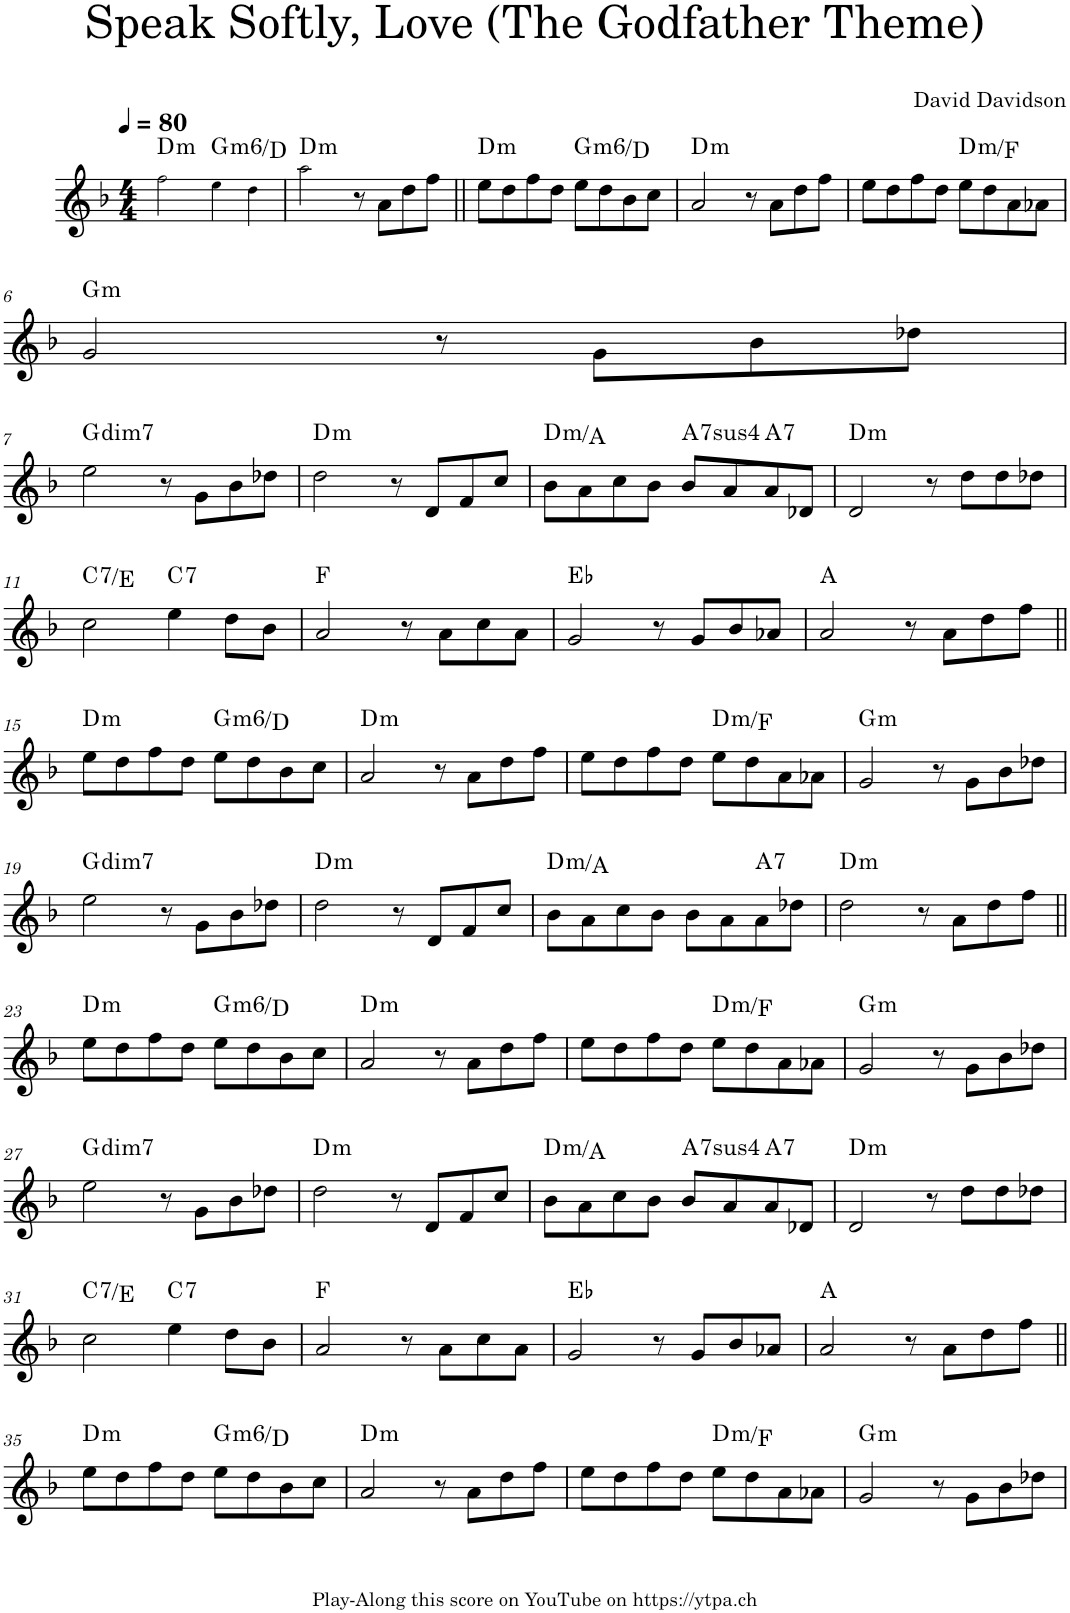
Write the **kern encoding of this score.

**kern	**harte
*part1	*part1
*staff1	*
*I"Piano	*
*I'Pno.	*
*clefG2	*
*k[b-]	*
*M4/4	*
*MM80	*
=1	=1
!	!LO:H:kt=m
2ff!\	D:min
!	!LO:H:kt=m6
4ee!\	G:min6/5
4dd!\	.
=2	=2
!	!LO:H:kt=m
2aa!\	D:min
8r	.
8a\L	.
8dd\	.
8ff\J	.
=3||	=3||
!	!LO:H:kt=m
8ee\L	D:min
8dd\	.
8ff\	.
8dd\J	.
!	!LO:H:kt=m6
8ee\L	G:min6/5
8dd\	.
8b-\	.
8cc\J	.
=4	=4
!	!LO:H:kt=m
2a/	D:min
8r	.
8a\L	.
8dd\	.
8ff\J	.
=5	=5
8ee\L	.
8dd\	.
8ff\	.
8dd\J	.
!	!LO:H:kt=m
8ee\L	D:min/b3
8dd\	.
8a\	.
8a-X\J	.
!!LO:LB:g=z
=6	=6
!	!LO:H:kt=m
2g/	G:min
8r	.
8g\L	.
8b-\	.
8dd-X\J	.
!!LO:LB:g=z
=7	=7
!	!LO:H:kt=dim7
2ee\	G:dim7
8r	.
8g\L	.
8b-\	.
8dd-X\J	.
=8	=8
!	!LO:H:kt=m
2dd\	D:min
8r	.
8d/L	.
8f/	.
8cc/J	.
=9	=9
!	!LO:H:kt=m
8b-\L	D:min/5
8a\	.
8cc\	.
8b-\J	.
!	!LO:H:kt=74
8b-/L	A:sus4(7)
8a/	.
!	!LO:H:kt=7
8a/	A:7
8d-X/J	.
=10	=10
!	!LO:H:kt=m
2d/	D:min
8r	.
8dd\L	.
8dd\	.
8dd-X\J	.
!!LO:LB:g=z
=11	=11
!	!LO:H:kt=7
2cc\	C:7/3
!	!LO:H:kt=7
4ee\	C:7
8dd\L	.
8b-\J	.
=12	=12
2a/	F:maj
8r	.
8a\L	.
8cc\	.
8a\J	.
=13	=13
2g/	Eb:maj
8r	.
8g/L	.
8b-/	.
8a-X/J	.
=14	=14
2a/	A:maj
8r	.
8a\L	.
8dd\	.
8ff\J	.
!!LO:LB:g=z
=15||	=15||
!	!LO:H:kt=m
8ee\L	D:min
8dd\	.
8ff\	.
8dd\J	.
!	!LO:H:kt=m6
8ee\L	G:min6/5
8dd\	.
8b-\	.
8cc\J	.
=16	=16
!	!LO:H:kt=m
2a/	D:min
8r	.
8a\L	.
8dd\	.
8ff\J	.
=17	=17
8ee\L	.
8dd\	.
8ff\	.
8dd\J	.
!	!LO:H:kt=m
8ee\L	D:min/b3
8dd\	.
8a\	.
8a-X\J	.
=18	=18
!	!LO:H:kt=m
2g/	G:min
8r	.
8g\L	.
8b-\	.
8dd-X\J	.
!!LO:LB:g=z
=19	=19
!	!LO:H:kt=dim7
2ee\	G:dim7
8r	.
8g\L	.
8b-\	.
8dd-X\J	.
=20	=20
!	!LO:H:kt=m
2dd\	D:min
8r	.
8d/L	.
8f/	.
8cc/J	.
=21	=21
!	!LO:H:kt=m
8b-\L	D:min/5
8a\	.
8cc\	.
8b-\J	.
8b-\L	.
8a\	.
!	!LO:H:kt=7
8a\	A:7
8dd-X\J	.
=22	=22
!	!LO:H:kt=m
2dd\	D:min
8r	.
8a\L	.
8dd\	.
8ff\J	.
!!LO:LB:g=z
=23||	=23||
!	!LO:H:kt=m
8ee\L	D:min
8dd\	.
8ff\	.
8dd\J	.
!	!LO:H:kt=m6
8ee\L	G:min6/5
8dd\	.
8b-\	.
8cc\J	.
=24	=24
!	!LO:H:kt=m
2a/	D:min
8r	.
8a\L	.
8dd\	.
8ff\J	.
=25	=25
8ee\L	.
8dd\	.
8ff\	.
8dd\J	.
!	!LO:H:kt=m
8ee\L	D:min/b3
8dd\	.
8a\	.
8a-X\J	.
=26	=26
!	!LO:H:kt=m
2g/	G:min
8r	.
8g\L	.
8b-\	.
8dd-X\J	.
!!LO:LB:g=z
=27	=27
!	!LO:H:kt=dim7
2ee\	G:dim7
8r	.
8g\L	.
8b-\	.
8dd-X\J	.
=28	=28
!	!LO:H:kt=m
2dd\	D:min
8r	.
8d/L	.
8f/	.
8cc/J	.
=29	=29
!	!LO:H:kt=m
8b-\L	D:min/5
8a\	.
8cc\	.
8b-\J	.
!	!LO:H:kt=74
8b-/L	A:sus4(7)
8a/	.
!	!LO:H:kt=7
8a/	A:7
8d-X/J	.
=30	=30
!	!LO:H:kt=m
2d/	D:min
8r	.
8dd\L	.
8dd\	.
8dd-X\J	.
!!LO:LB:g=z
=31	=31
!	!LO:H:kt=7
2cc\	C:7/3
!	!LO:H:kt=7
4ee\	C:7
8dd\L	.
8b-\J	.
=32	=32
2a/	F:maj
8r	.
8a\L	.
8cc\	.
8a\J	.
=33	=33
2g/	Eb:maj
8r	.
8g/L	.
8b-/	.
8a-X/J	.
=34	=34
2a/	A:maj
8r	.
8a\L	.
8dd\	.
8ff\J	.
!!LO:LB:g=z
=35||	=35||
!	!LO:H:kt=m
8ee\L	D:min
8dd\	.
8ff\	.
8dd\J	.
!	!LO:H:kt=m6
8ee\L	G:min6/5
8dd\	.
8b-\	.
8cc\J	.
=36	=36
!	!LO:H:kt=m
2a/	D:min
8r	.
8a\L	.
8dd\	.
8ff\J	.
=37	=37
8ee\L	.
8dd\	.
8ff\	.
8dd\J	.
!	!LO:H:kt=m
8ee\L	D:min/b3
8dd\	.
8a\	.
8a-X\J	.
=38	=38
!	!LO:H:kt=m
2g/	G:min
8r	.
8g\L	.
8b-\	.
8dd-X\J	.
=	=
*-	*-
